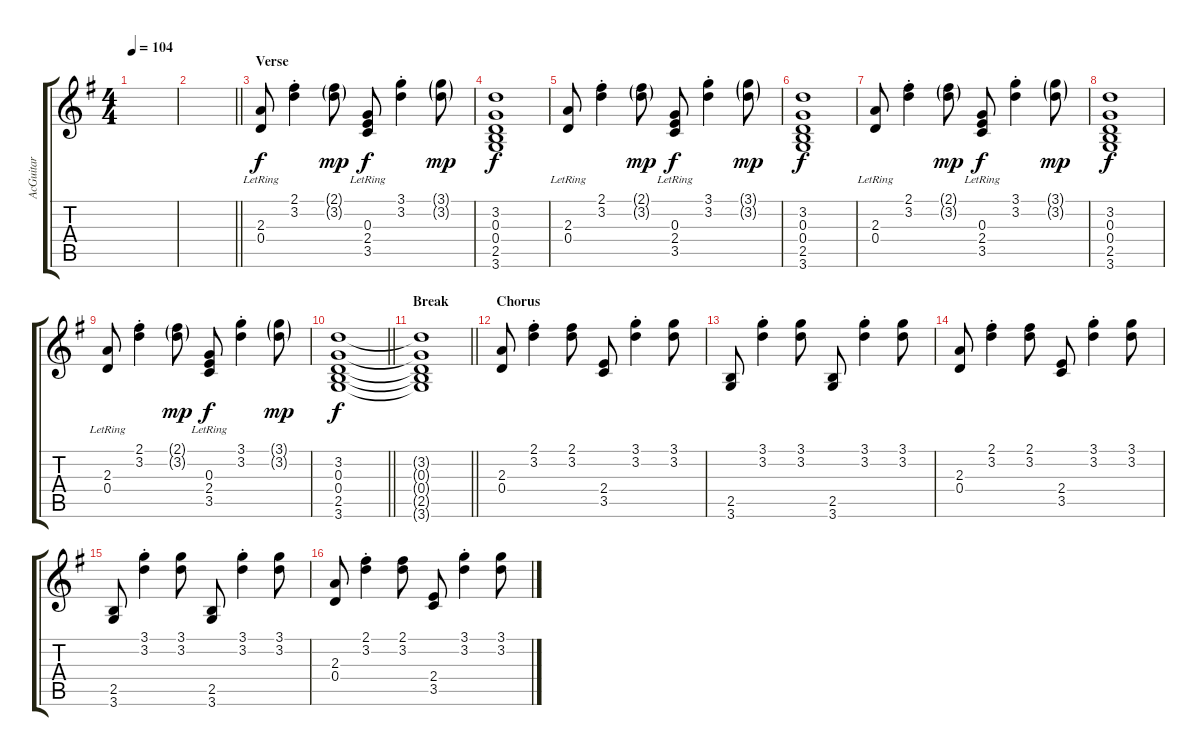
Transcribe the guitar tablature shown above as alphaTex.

\track ("AcGuitar" "AcGuitar") {instrument acousticguitarsteel}
\staff {score tabs}
\tuning (E4 B3 G3 D3 A2 E2) {hide}
\ts (4 4)
\tempo 104
\clef g2
\ks g
|
\barLineRight lightlight
|
\section ("" "Verse")
(2.3{lr} 0.4{lr}).8 (2.1{st} 3.2{st}).4 (2.1{g} 3.2{g}).8{dy mp} (0.3{lr} 2.4{lr} 3.5{lr}).8{dy f} (3.1{st} 3.2{st}).4 (3.1{g} 3.2{g}).8{dy mp} |
(3.2 0.3 0.4 2.5 3.6).1{dy f} |
(2.3{lr} 0.4{lr}).8 (2.1{st} 3.2{st}).4 (2.1{g} 3.2{g}).8{dy mp} (0.3{lr} 2.4{lr} 3.5{lr}).8{dy f} (3.1{st} 3.2{st}).4 (3.1{g} 3.2{g}).8{dy mp} |
(3.2 0.3 0.4 2.5 3.6).1{dy f} |
(2.3{lr} 0.4{lr}).8 (2.1{st} 3.2{st}).4 (2.1{g} 3.2{g}).8{dy mp} (0.3{lr} 2.4{lr} 3.5{lr}).8{dy f} (3.1{st} 3.2{st}).4 (3.1{g} 3.2{g}).8{dy mp} |
(3.2 0.3 0.4 2.5 3.6).1{dy f} |
(2.3{lr} 0.4{lr}).8 (2.1{st} 3.2{st}).4 (2.1{g} 3.2{g}).8{dy mp} (0.3{lr} 2.4{lr} 3.5{lr}).8{dy f} (3.1{st} 3.2{st}).4 (3.1{g} 3.2{g}).8{dy mp} |
\barLineRight lightlight
(3.2 0.3 0.4 2.5 3.6).1{dy f} |
\section ("" "Break")
\barLineRight lightlight
(3.2{t} 0.3{t} 0.4{t} 2.5{t} 3.6{t}).1 |
\section ("" "Chorus")
(2.3 0.4).8 (2.1{st} 3.2{st}).4 (2.1 3.2).8 (2.4 3.5).8 (3.1{st} 3.2{st}).4 (3.1 3.2).8 |
(2.5 3.6).8 (3.1{st} 3.2{st}).4 (3.1 3.2).8 (2.5 3.6).8 (3.1{st} 3.2{st}).4 (3.1 3.2).8 |
(2.3 0.4).8 (2.1{st} 3.2{st}).4 (2.1 3.2).8 (2.4 3.5).8 (3.1{st} 3.2{st}).4 (3.1 3.2).8 |
(2.5 3.6).8 (3.1{st} 3.2{st}).4 (3.1 3.2).8 (2.5 3.6).8 (3.1{st} 3.2{st}).4 (3.1 3.2).8 |
(2.3 0.4).8 (2.1{st} 3.2{st}).4 (2.1 3.2).8 (2.4 3.5).8 (3.1{st} 3.2{st}).4 (3.1 3.2).8
